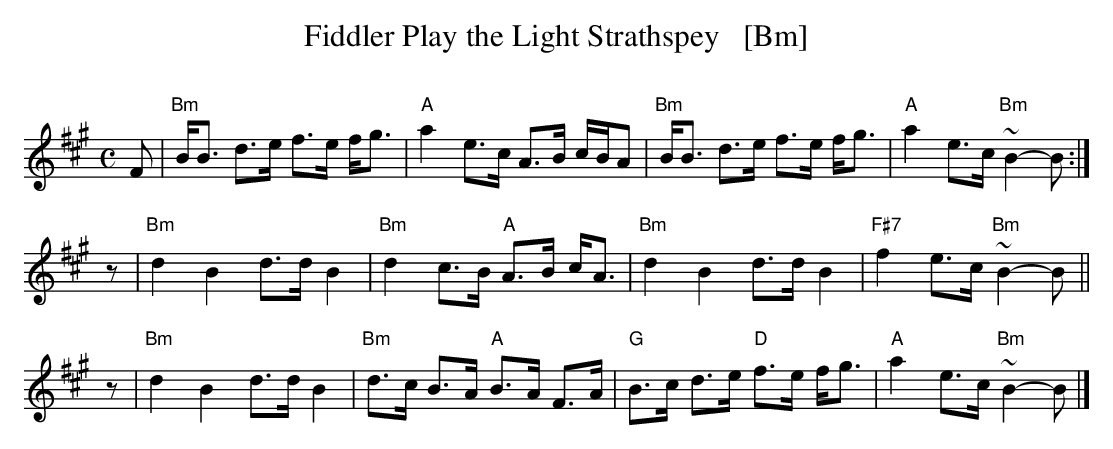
X:1
T: Fiddler Play the Light Strathspey   [Bm]
O:
M: C
L: 1/8
K: Bdor
F \
| "Bm"B<B d>e f>e f<g | "A"a2 e>c A>B c/B/A \
| "Bm"B<B d>e f>e f<g | "A"a2 e>c "Bm"~B2-B :|
z \
| "Bm"d2 B2 d>d B2 | "Bm"d2 c>B "A"A>B c<A \
| "Bm"d2 B2 d>d B2 | "F#7"f2 e>c "Bm"~B2-B ||
z \
| "Bm"d2 B2 d>d B2 | "Bm"d>c B>A "A"B>A F>A \
| "G"B>c d>e "D"f>e f<g | "A"a2 e>c "Bm"~B2-B |]
